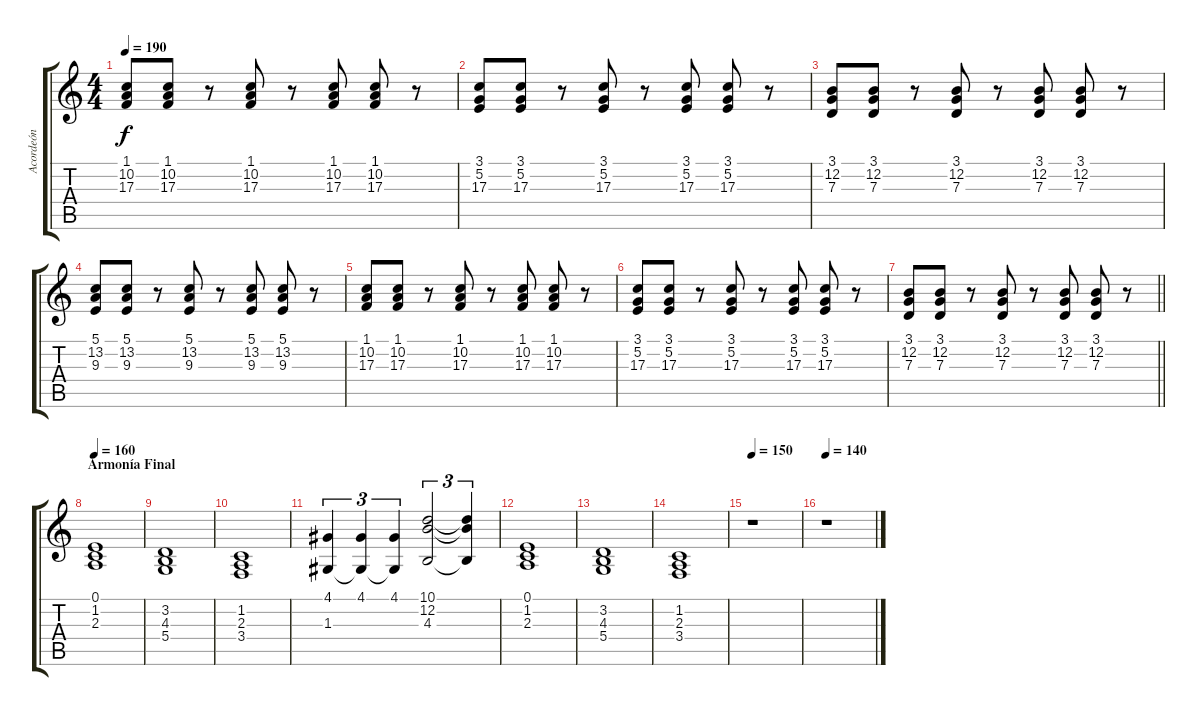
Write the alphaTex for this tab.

\track ("Acordeón" "Acordeón") {instrument accordion}
\staff {score tabs}
\tuning (E4 B3 G3 D3 A2 E2) {hide}
\ts (4 4)
\tempo 190
\clef g2
\ks c
(1.1 10.2 17.3).8{dy f} (1.1 10.2 17.3).8 r.8 (1.1 10.2 17.3).8 r.8 (1.1 10.2 17.3).8 (1.1 10.2 17.3).8 r.8 |
(3.1 5.2 17.3).8 (3.1 5.2 17.3).8 r.8 (3.1 5.2 17.3).8 r.8 (3.1 5.2 17.3).8 (3.1 5.2 17.3).8 r.8 |
(3.1 12.2 7.3).8 (3.1 12.2 7.3).8 r.8 (3.1 12.2 7.3).8 r.8 (3.1 12.2 7.3).8 (3.1 12.2 7.3).8 r.8 |
(5.1 13.2 9.3).8 (5.1 13.2 9.3).8 r.8 (5.1 13.2 9.3).8 r.8 (5.1 13.2 9.3).8 (5.1 13.2 9.3).8 r.8 |
(1.1 10.2 17.3).8 (1.1 10.2 17.3).8 r.8 (1.1 10.2 17.3).8 r.8 (1.1 10.2 17.3).8 (1.1 10.2 17.3).8 r.8 |
(3.1 5.2 17.3).8 (3.1 5.2 17.3).8 r.8 (3.1 5.2 17.3).8 r.8 (3.1 5.2 17.3).8 (3.1 5.2 17.3).8 r.8 |
\barLineRight lightlight
(3.1 12.2 7.3).8 (3.1 12.2 7.3).8 r.8 (3.1 12.2 7.3).8 r.8 (3.1 12.2 7.3).8 (3.1 12.2 7.3).8 r.8 |
\section ("" "Armonía Final ")
\tempo 160
(0.1 1.2 2.3).1{instrument stringensemble2} |
(3.2 4.3 5.4).1 |
(1.2 2.3 3.4).1 |
(4.1 1.3).4{tu (3 2)} (4.1 1.3{t}).4{tu (3 2)} (4.1 1.3{t}).4{tu (3 2)} (10.1 12.2 4.3).2{tu (3 2)} (10.1{t} 12.2{t} 4.3{t}).4{tu (3 2)} |
(0.1 1.2 2.3).1 |
(3.2 4.3 5.4).1 |
(1.2 2.3 3.4).1 |
\tempo 150
r.1 |
\tempo 140
r.1
